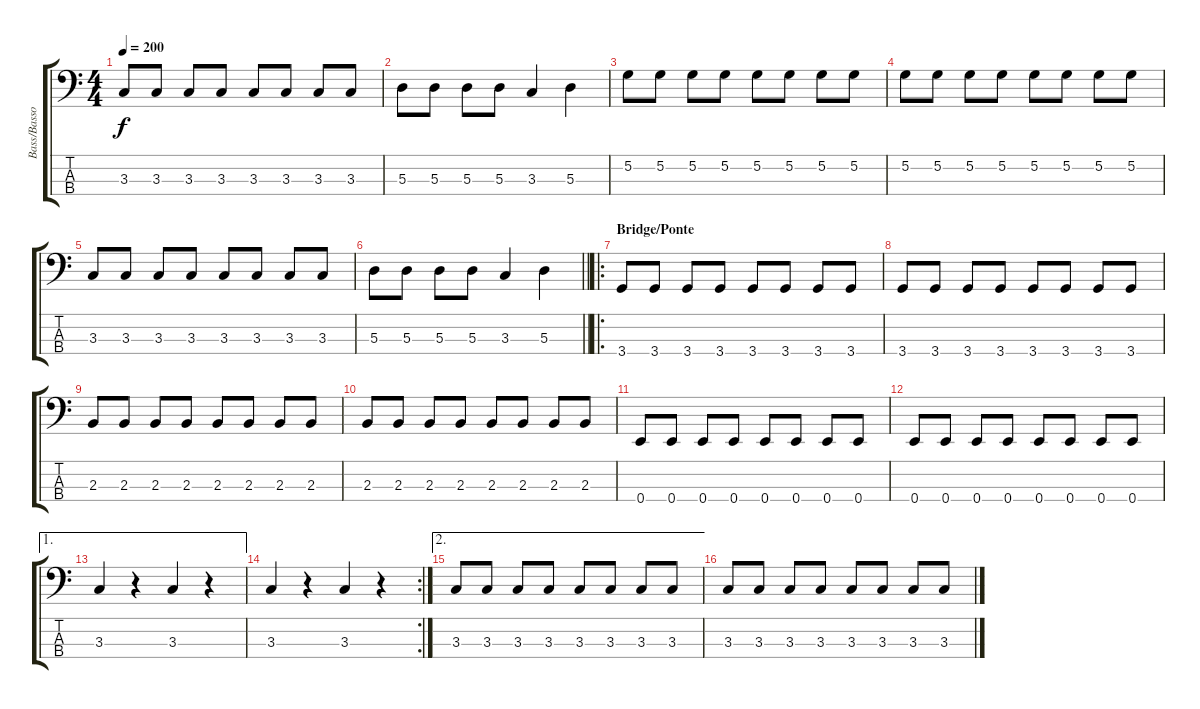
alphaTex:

\track ("Bass/Basso" "Bass/Basso") {instrument electricbassfinger}
\staff {score tabs}
\tuning (G2 D2 A1 E1) {hide}
\ts (4 4)
\tempo 200
\clef f4
\ks c
3.3.8{dy f} 3.3.8 3.3.8 3.3.8 3.3.8 3.3.8 3.3.8 3.3.8 |
5.3.8 5.3.8 5.3.8 5.3.8 3.3.4 5.3.4 |
5.2.8 5.2.8 5.2.8 5.2.8 5.2.8 5.2.8 5.2.8 5.2.8 |
5.2.8 5.2.8 5.2.8 5.2.8 5.2.8 5.2.8 5.2.8 5.2.8 |
3.3.8 3.3.8 3.3.8 3.3.8 3.3.8 3.3.8 3.3.8 3.3.8 |
\barLineRight lightlight
5.3.8 5.3.8 5.3.8 5.3.8 3.3.4 5.3.4 |
\ro
\section ("" "Bridge/Ponte")
3.4.8 3.4.8 3.4.8 3.4.8 3.4.8 3.4.8 3.4.8 3.4.8 |
3.4.8 3.4.8 3.4.8 3.4.8 3.4.8 3.4.8 3.4.8 3.4.8 |
2.3.8 2.3.8 2.3.8 2.3.8 2.3.8 2.3.8 2.3.8 2.3.8 |
2.3.8 2.3.8 2.3.8 2.3.8 2.3.8 2.3.8 2.3.8 2.3.8 |
0.4.8 0.4.8 0.4.8 0.4.8 0.4.8 0.4.8 0.4.8 0.4.8 |
0.4.8 0.4.8 0.4.8 0.4.8 0.4.8 0.4.8 0.4.8 0.4.8 |
\ae 1
3.3.4 r.4 3.3.4 r.4 |
\rc 2
3.3.4 r.4 3.3.4 r.4 |
\ae 2
3.3.8 3.3.8 3.3.8 3.3.8 3.3.8 3.3.8 3.3.8 3.3.8 |
3.3.8 3.3.8 3.3.8 3.3.8 3.3.8 3.3.8 3.3.8 3.3.8
